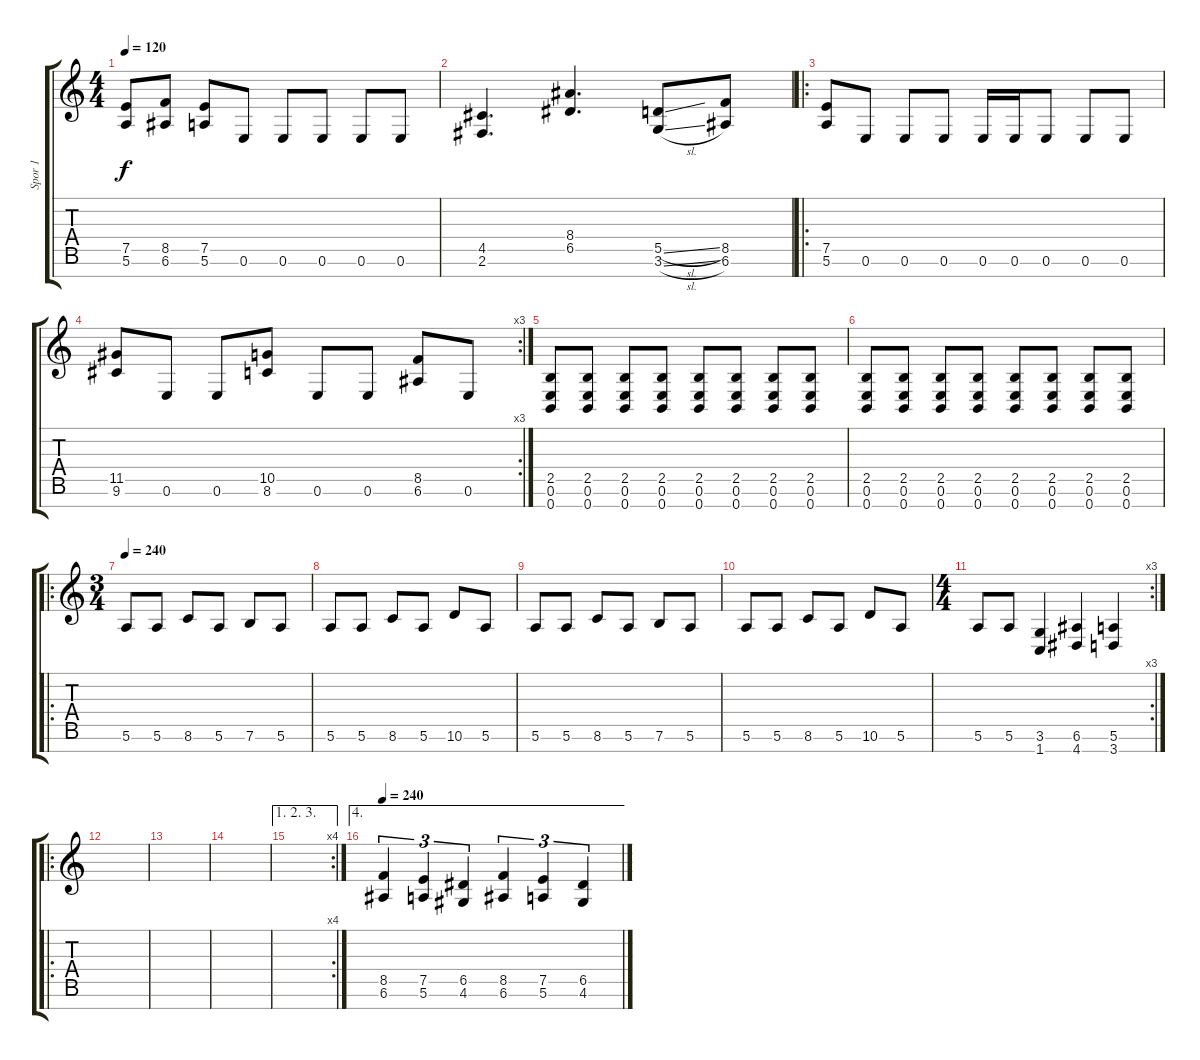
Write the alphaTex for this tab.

\track ("Spor 1" "Spor 1") {instrument distortionguitar}
\staff {score tabs}
\tuning (E4 B3 G3 D3 A2 E2 B1) {hide}
\ts (4 4)
\tempo 120
\clef g2
\ks c
(7.5 5.6).8{dy f} (8.5 6.6).8 (7.5 5.6).8 0.6.8 0.6.8 0.6.8 0.6.8 0.6.8 |
(4.5 2.6).4{d} (8.4 6.5).4{d} (5.5{sl} 3.6{sl}).8 (8.5 6.6).8 |
\ro
(7.5 5.6).8 0.6.8 0.6.8 0.6.8 0.6.16 0.6.16 0.6.8 0.6.8 0.6.8 |
\rc 3
(11.5 9.6).8 0.6.8 0.6.8 (10.5 8.6).8 0.6.8 0.6.8 (8.5 6.6).8 0.6.8 |
(2.5 0.6 0.7).8 (2.5 0.6 0.7).8 (2.5 0.6 0.7).8 (2.5 0.6 0.7).8 (2.5 0.6 0.7).8 (2.5 0.6 0.7).8 (2.5 0.6 0.7).8 (2.5 0.6 0.7).8 |
(2.5 0.6 0.7).8 (2.5 0.6 0.7).8 (2.5 0.6 0.7).8 (2.5 0.6 0.7).8 (2.5 0.6 0.7).8 (2.5 0.6 0.7).8 (2.5 0.6 0.7).8 (2.5 0.6 0.7).8 |
\ro
\ts (3 4)
\tempo 240
5.6.8 5.6.8 8.6.8 5.6.8 7.6.8 5.6.8 |
5.6.8 5.6.8 8.6.8 5.6.8 10.6.8 5.6.8 |
5.6.8 5.6.8 8.6.8 5.6.8 7.6.8 5.6.8 |
5.6.8 5.6.8 8.6.8 5.6.8 10.6.8 5.6.8 |
\rc 3
\ts (4 4)
5.6.8 5.6.8 (3.6 1.7).4 (6.6 4.7).4 (5.6 3.7).4 |
\ro
|
|
|
\ae (1 2 3)
\rc 4
|
\ae 4
\tempo 240
(8.5 6.6).4{tu (3 2)} (7.5 5.6).4{tu (3 2)} (6.5 4.6).4{tu (3 2)} (8.5 6.6).4{tu (3 2)} (7.5 5.6).4{tu (3 2)} (6.5 4.6).4{tu (3 2)}
